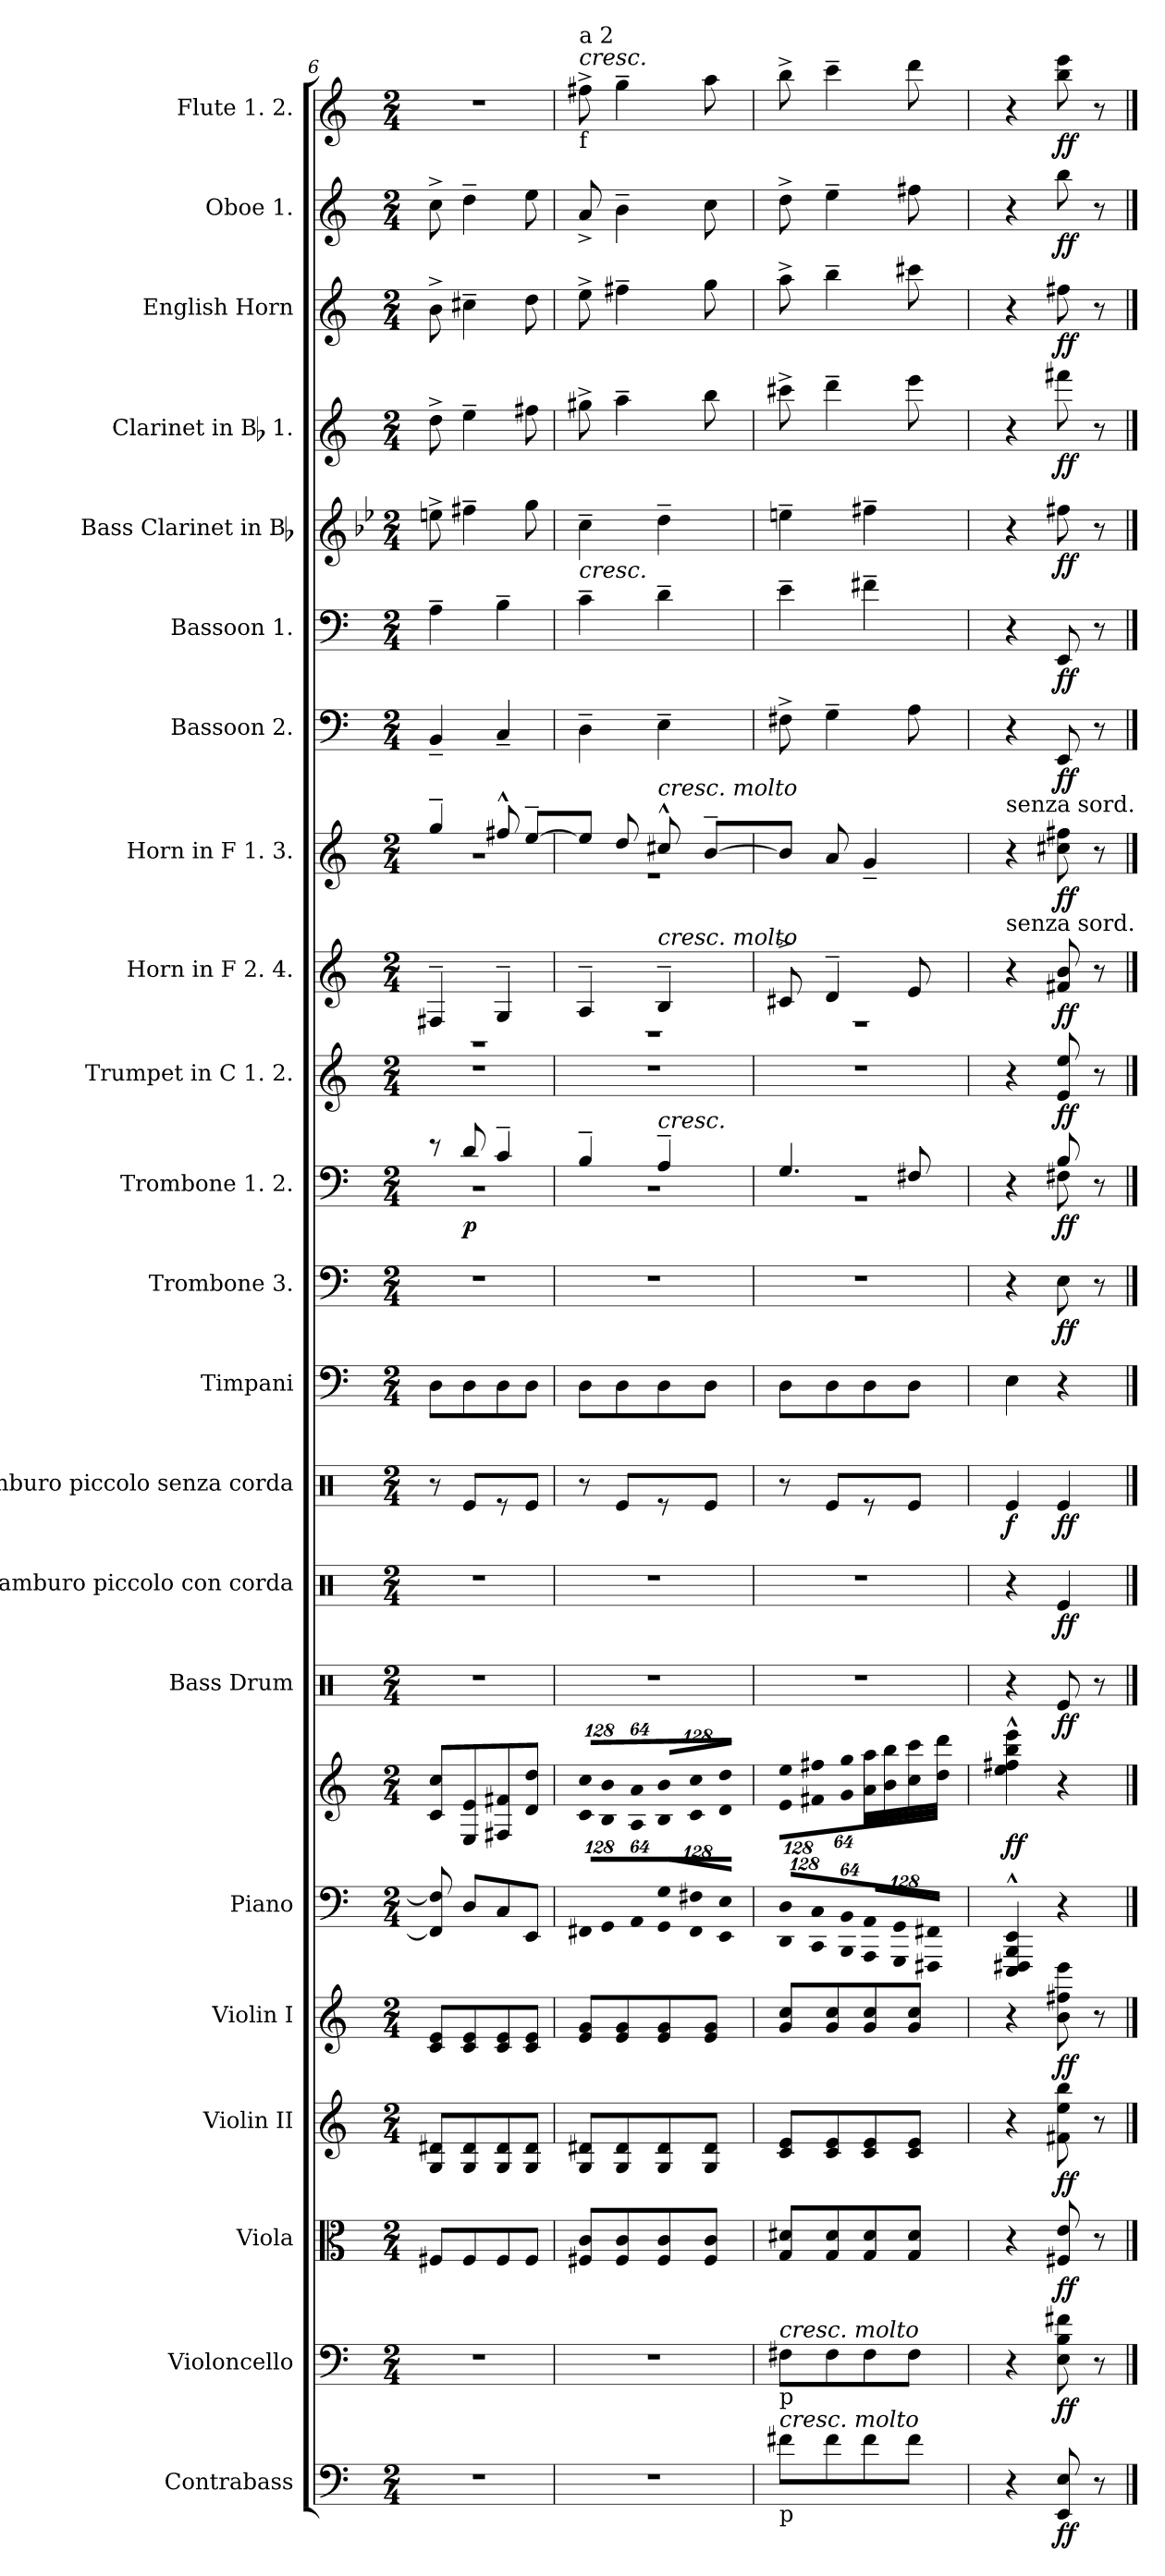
**kern	**dynam	**kern	**dynam	**kern	**dynam	**kern	**dynam	**kern	**dynam	**kern	**kern	**dynam	**kern	**dynam	**kern	**dynam	**kern	**dynam	**kern	**kern	**dynam	**kern	**dynam	**kern	**dynam	**kern	**dynam	**kern	**dynam	**kern	**dynam	**kern	**dynam	**kern	**dynam	**kern	**dynam	**kern	**dynam	**kern	**dynam	**kern	**dynam
*part22	*part22	*part21	*part21	*part20	*part20	*part19	*part19	*part18	*part18	*part17	*part17	*part17	*part16	*part16	*part15	*part15	*part14	*part14	*part13	*part12	*part12	*part11	*part11	*part10	*part10	*part9	*part9	*part8	*part8	*part7	*part7	*part6	*part6	*part5	*part5	*part4	*part4	*part3	*part3	*part2	*part2	*part1	*part1
*staff23	*staff23	*staff22	*staff22	*staff21	*staff21	*staff20	*staff20	*staff19	*staff19	*staff18	*staff17	*staff17/18	*staff16	*staff16	*staff15	*staff15	*staff14	*staff14	*staff13	*staff12	*staff12	*staff11	*staff11	*staff10	*staff10	*staff9	*staff9	*staff8	*staff8	*staff7	*staff7	*staff6	*staff6	*staff5	*staff5	*staff4	*staff4	*staff3	*staff3	*staff2	*staff2	*staff1	*staff1
*I"Contrabass	*	*I"Violoncello	*	*I"Viola	*	*I"Violin II	*	*I"Violin I	*	*I"Piano	*	*	*I"Bass Drum	*	*I"Tamburo piccolo con corda	*	*I"Tamburo piccolo senza corda	*	*I"Timpani	*I"Trombone 3.	*	*I"Trombone 1. 2.	*	*I"Trumpet in C 1. 2.	*	*I"Horn in F 2. 4.	*	*I"Horn in F 1. 3.	*	*I"Bassoon 2.	*	*I"Bassoon 1.	*	*I"Bass Clarinet in Bb	*	*I"Clarinet in Bb 1.	*	*I"English Horn	*	*I"Oboe 1.	*	*I"Flute 1. 2.	*
*I'Cb.	*	*I'Vc.	*	*I'Vla.	*	*I'Vln. II	*	*I'Vln. I	*	*I'Pno.	*	*	*I'B. D.	*	*	*	*	*	*I'Timp.	*I'Tbn.	*	*I'Tbn.	*	*	*	*I'Hn.	*	*I'Hn.	*	*I'Bsn.	*	*I'Bsn.	*	*I'B. Cl.	*	*I'Cl.	*	*	*	*I'Ob.	*	*I'Fl.	*
*clefF4	*	*clefF4	*	*clefC3	*	*clefG2	*	*clefG2	*	*clefF4	*clefG2	*	*clefX	*	*clefX	*	*clefX	*	*clefF4	*clefF4	*	*clefF4	*	*clefG2	*	*clefG2	*	*clefG2	*	*clefF4	*	*clefF4	*	*clefG2	*	*clefG2	*	*clefG2	*	*clefG2	*	*clefG2	*
*ITrd7c12	*	*	*	*	*	*	*	*	*	*	*	*	*	*	*	*	*	*	*	*	*	*	*	*	*	*ITrd4c7	*	*ITrd4c7	*	*	*	*	*	*ITrd8c14	*	*ITrd1c2	*	*ITrd4c7	*	*	*	*	*
*k[]	*	*k[]	*	*k[]	*	*k[]	*	*k[]	*	*k[]	*k[]	*	*k[]	*	*k[]	*	*k[]	*	*k[]	*k[]	*	*k[]	*	*k[]	*	*k[b-]	*	*k[b-]	*	*k[]	*	*k[]	*	*k[b-e-]	*	*k[b-e-]	*	*k[b-]	*	*k[]	*	*k[]	*
*M2/4	*	*M2/4	*	*M2/4	*	*M2/4	*	*M2/4	*	*M2/4	*M2/4	*	*M2/4	*	*M2/4	*	*M2/4	*	*M2/4	*M2/4	*	*M2/4	*	*M2/4	*	*M2/4	*	*M2/4	*	*M2/4	*	*M2/4	*	*M2/4	*	*M2/4	*	*M2/4	*	*M2/4	*	*M2/4	*
=6	=6	=6	=6	=6	=6	=6	=6	=6	=6	=6	=6	=6	=6	=6	=6	=6	=6	=6	=6	=6	=6	=6	=6	=6	=6	=6	=6	=6	=6	=6	=6	=6	=6	=6	=6	=6	=6	=6	=6	=6	=6	=6	=6
!	!	!	!	!	!	!	!	!	!	!	!	!	!	!	!	!	!	!	!	!	!	!LO:TX:a:t=con sord.	!	!	!	!	!	!	!	!	!	!	!	!	!	!	!	!	!	!	!	!	!
!LO:N:vis=1	!	!LO:N:vis=1	!	!	!	!	!	!	!	!	!	!	!LO:N:vis=1	!	!LO:N:vis=1	!	!	!	!	!LO:N:vis=1	!	!	!	!LO:N:vis=1	!	!	!	!	!	!	!	!	!	!	!	!	!	!	!	!	!	!LO:N:vis=1	!
*	*	*	*	*	*	*	*	*	*	*	*	*	*	*	*	*	*	*	*	*	*	*^	*	*	*	*^	*	*^	*	*	*	*	*	*	*	*	*	*	*	*	*	*	*
2r	.	2r	.	8F#Xi/L	.	8Gi/ 8d#XiL	.	8ci/ 8eiL	.	8FF#i/] 8F#i]	8ci/ 8cciL	.	2r	.	2r	.	8r	.	8Di\L	2r	.	8r	2r	.	2r	.	4BBn~i/	2r	.	4cc~i/	2r	.	4BB~i/	.	4A~i\	.	8en^i\	.	8cc^i\	.	8e^i\	.	8cc^i\	.	2r	.
.	.	.	.	8F#i/	.	8Gi/ 8d#i	.	8ci/ 8ei	.	8Di/L	8Ei/ 8ei	.	.	.	.	.	8Rei/L	.	8Di\	.	.	8di/	.	p	.	.	.	.	.	.	.	.	.	.	.	.	4f#X~i\	.	4dd~i\	.	4f#X~i\	.	4dd~i\	.	.	.
.	.	.	.	8F#i/	.	8Gi/ 8d#i	.	8ci/ 8ei	.	8Ci/	8F#Xi/ 8f#Xi	.	.	.	.	.	8r	.	8Di\	.	.	4c~i/	.	.	.	.	4C~i/	.	.	8bn^^i/	.	.	4C~i/	.	4B~i\	.	.	.	.	.	.	.	.	.	.	.
.	.	.	.	8F#i/J	.	8Gi/ 8d#iJ	.	8ci/ 8eiJ	.	8EEi/J	8di/ 8ddiJ	.	.	.	.	.	8Rei/J	.	8Di\J	.	.	.	.	.	.	.	.	.	.	[>8a~i/L	.	.	.	.	.	.	8gi\	.	8eeni\	.	8gi\	.	8eei\	.	.	.
=7	=7	=7	=7	=7	=7	=7	=7	=7	=7	=7	=7	=7	=7	=7	=7	=7	=7	=7	=7	=7	=7	=7	=7	=7	=7	=7	=7	=7	=7	=7	=7	=7	=7	=7	=7	=7	=7	=7	=7	=7	=7	=7	=7	=7	=7	=7
!LO:N:vis=1	!	!LO:N:vis=1	!	!	!	!	!	!	!	!	!	!	!	!	!	!	!	!	!	!	!	!	!	!	!	!	!	!	!	!	!	!	!	!	!	!	!	!	!	!	!	!	!	!	!	!
*	*	*	*	*	*	*	*	*	*	*Xbrackettup	*	*	*	*	*	*	*	*	*	*	*	*	*	*	*	*	*	*	*	*	*	*	*	*	*	*	*	*	*	*	*	*	*	*	*	*
!	!	!	!	!	!	!	!	!	!	!LO:N:vis=8	!	!	!	!	!	!	!	!	!	!	!	!	!	!	!	!	!	!	!	!	!	!	!	!	!	!	!	!	!	!	!	!	!	!	!	!
*	*	*	*	*	*	*	*	*	*	*	*Xbrackettup	*	*	*	*	*	*	*	*	*	*	*	*	*	*	*	*	*	*	*	*	*	*	*	*	*	*	*	*	*	*	*	*	*	*	*
!	!	!	!	!	!	!	!	!	!	!	!	!	!	!	!	!	!	!	!	!	!	!	!	!	!	!	!	!	!	!	!	!	!	!	!	!	!	!	!	!	!	!	!	!	!LO:TX:b:t=f	!
!	!	!	!	!	!	!	!	!	!	!	!	!	!	!	!	!	!	!	!	!	!	!	!	!	!	!	!	!	!	!	!	!	!	!	!	!	!	!	!	!	!	!	!	!	!LO:TX:i:t=cresc.	!
!	!	!	!	!	!	!	!	!	!	!	!	!	!	!	!	!	!	!	!	!	!	!	!	!	!	!	!	!	!	!	!	!	!	!	!	!	!	!	!	!	!	!	!	!	!LO:TX:a:t=a 2	!
!	!	!	!	!	!	!	!	!	!	!	!	!	!	!	!	!	!	!	!	!	!	!	!	!	!	!	!	!	!	!	!	!	!	!	!	!	!LO:TX:b:i:t=cresc.	!	!	!	!	!	!	!	!	!
!	!	!	!	!	!	!	!	!	!	!	!LO:N:vis=8	!	!LO:N:vis=1	!	!LO:N:vis=1	!	!	!	!	!LO:N:vis=1	!	!	!	!	!LO:N:vis=1	!	!	!	!	!	!	!	!	!	!	!	!	!	!	!	!	!	!	!	!	!
2r	.	2r	.	8F#Xi/ 8ciL	.	8Gi/ 8d#XiL	.	8ei/ 8giL	.	1024%85FF#Xi/L	1024%85ci/ 1024%85cciL	.	2r	.	2r	.	8r	.	8Di\L	2r	.	4B~i/	2r	.	2r	.	4D~i/	2r	.	8ai/J]	2r	.	4D~i\	.	4c~i\	.	4c~i\	.	8ff#X^i\	.	8a^i\	.	8a^i/	.	8ff#X^i\	.
!	!	!	!	!	!	!	!	!	!	!LO:N:vis=8	!LO:N:vis=8	!	!	!	!	!	!	!	!	!	!	!	!	!	!	!	!	!	!	!	!	!	!	!	!	!	!	!	!	!	!	!	!	!	!	!
.	.	.	.	.	.	.	.	.	.	1024%85GGi/	1024%85Bi/ 1024%85bi	.	.	.	.	.	.	.	.	.	.	.	.	.	.	.	.	.	.	.	.	.	.	.	.	.	.	.	.	.	.	.	.	.	.	.
.	.	.	.	8F#i/ 8ci	.	8Gi/ 8d#i	.	8ei/ 8gi	.	.	.	.	.	.	.	.	8Rei/L	.	8Di\	.	.	.	.	.	.	.	.	.	.	8gi/	.	.	.	.	.	.	.	.	4gg~i\	.	4bn~i\	.	4b~i\	.	4gg~i\	.
!	!	!	!	!	!	!	!	!	!	!LO:N:vis=8	!LO:N:vis=8	!	!	!	!	!	!	!	!	!	!	!	!	!	!	!	!	!	!	!	!	!	!	!	!	!	!	!	!	!	!	!	!	!	!	!
.	.	.	.	.	.	.	.	.	.	512%43AAi/J	512%43Ai/ 512%43aiJ	.	.	.	.	.	.	.	.	.	.	.	.	.	.	.	.	.	.	.	.	.	.	.	.	.	.	.	.	.	.	.	.	.	.	.
!	!	!	!	!	!	!	!	!	!	!	!	!	!	!	!	!	!	!	!	!	!	!	!	!	!	!	!	!	!	!LO:TX:a:i:t=cresc. molto	!	!	!	!	!	!	!	!	!	!	!	!	!	!	!	!
!	!	!	!	!	!	!	!	!	!	!	!	!	!	!	!	!	!	!	!	!	!	!	!	!	!	!	!LO:TX:a:i:t=cresc. molto	!	!	!	!	!	!	!	!	!	!	!	!	!	!	!	!	!	!	!
!	!	!	!	!	!	!	!	!	!	!	!	!	!	!	!	!	!	!	!	!	!	!LO:TX:a:i:t=cresc.	!	!	!	!	!	!	!	!	!	!	!	!	!	!	!	!	!	!	!	!	!	!	!	!
!	!	!	!	!	!	!	!	!	!	!LO:N:vis=8	!LO:N:vis=8	!	!	!	!	!	!	!	!	!	!	!	!	!	!	!	!	!	!	!	!	!	!	!	!	!	!	!	!	!	!	!	!	!	!	!
.	.	.	.	8F#i/ 8ci	.	8Gi/ 8d#i	.	8ei/ 8gi	.	1024%85GGi/ 1024%85GiL	1024%85Bi/ 1024%85biL	.	.	.	.	.	8r	.	8Di\	.	.	4A~i/	.	.	.	.	4E~i/	.	.	8f#X^^i/	.	.	4E~i\	.	4d~i\	.	4d~i\	.	.	.	.	.	.	.	.	.
!	!	!	!	!	!	!	!	!	!	!LO:N:vis=8	!LO:N:vis=8	!	!	!	!	!	!	!	!	!	!	!	!	!	!	!	!	!	!	!	!	!	!	!	!	!	!	!	!	!	!	!	!	!	!	!
.	.	.	.	.	.	.	.	.	.	1024%85FF#i/ 1024%85F#Xi	1024%85ci/ 1024%85cci	.	.	.	.	.	.	.	.	.	.	.	.	.	.	.	.	.	.	.	.	.	.	.	.	.	.	.	.	.	.	.	.	.	.	.
.	.	.	.	8F#i/ 8ciJ	.	8Gi/ 8d#iJ	.	8ei/ 8giJ	.	.	.	.	.	.	.	.	8Rei/J	.	8Di\J	.	.	.	.	.	.	.	.	.	.	[>8e~i/L	.	.	.	.	.	.	.	.	8aai\	.	8cci\	.	8cci\	.	8aai\	.
!	!	!	!	!	!	!	!	!	!	!LO:N:vis=8	!LO:N:vis=8	!	!	!	!	!	!	!	!	!	!	!	!	!	!	!	!	!	!	!	!	!	!	!	!	!	!	!	!	!	!	!	!	!	!	!
.	.	.	.	.	.	.	.	.	.	512%43EEi/ 512%43EiJ	512%43di/ 512%43ddiJ	.	.	.	.	.	.	.	.	.	.	.	.	.	.	.	.	.	.	.	.	.	.	.	.	.	.	.	.	.	.	.	.	.	.	.
*	*	*	*	*	*	*	*	*	*	*	*	*	*	*	*	*	*	*	*	*	*	*	*	*	*	*	*	*	*	*v	*v	*	*	*	*	*	*	*	*	*	*	*	*	*	*	*
=8	=8	=8	=8	=8	=8	=8	=8	=8	=8	=8	=8	=8	=8	=8	=8	=8	=8	=8	=8	=8	=8	=8	=8	=8	=8	=8	=8	=8	=8	=8	=8	=8	=8	=8	=8	=8	=8	=8	=8	=8	=8	=8	=8	=8	=8
!	!	!LO:TX:b:t=p	!	!	!	!	!	!	!	!	!	!	!	!	!	!	!	!	!	!	!	!	!	!	!	!	!	!	!	!	!	!	!	!	!	!	!	!	!	!	!	!	!	!	!
!	!	!LO:TX:i:t=cresc. molto	!	!	!	!	!	!	!	!	!	!	!	!	!	!	!	!	!	!	!	!	!	!	!	!	!	!	!	!	!	!	!	!	!	!	!	!	!	!	!	!	!	!	!
!LO:TX:b:t=p	!	!	!	!	!	!	!	!	!	!	!	!	!	!	!	!	!	!	!	!	!	!	!	!	!	!	!	!	!	!	!	!	!	!	!	!	!	!	!	!	!	!	!	!	!
!LO:TX:i:t=cresc. molto	!	!	!	!	!	!	!	!	!	!	!	!	!	!	!	!	!	!	!	!	!	!	!	!	!	!	!	!	!	!	!	!	!	!	!	!	!	!	!	!	!	!	!	!	!
!	!	!	!	!	!	!	!	!	!	!LO:N:vis=8	!LO:N:vis=8	!	!LO:N:vis=1	!	!LO:N:vis=1	!	!	!	!	!LO:N:vis=1	!	!	!	!	!LO:N:vis=1	!	!	!	!	!	!	!	!	!	!	!	!	!	!	!	!	!	!	!	!
8F#Xi\L	.	8F#Xi\L	.	8Gi/ 8d#XiL	.	8ci/ 8eiL	.	8gi/ 8cciL	.	1024%85DDi/ 1024%85DiL	1024%85ei\ 1024%85eeiL	.	2r	.	2r	.	8r	.	8Di\L	2r	.	4.Gi/	2r	.	2r	.	8F#X^i/	2r	.	8ei/J]	.	8F#X^i\	.	4e~i\	.	4en~i\	.	8bbn^i\	.	8dd^i\	.	8dd^i\	.	8bb^i\	.
!	!	!	!	!	!	!	!	!	!	!LO:N:vis=8	!LO:N:vis=8	!	!	!	!	!	!	!	!	!	!	!	!	!	!	!	!	!	!	!	!	!	!	!	!	!	!	!	!	!	!	!	!	!	!
.	.	.	.	.	.	.	.	.	.	1024%85CCi/ 1024%85Ci	1024%85f#Xi\ 1024%85ff#Xi	.	.	.	.	.	.	.	.	.	.	.	.	.	.	.	.	.	.	.	.	.	.	.	.	.	.	.	.	.	.	.	.	.	.
8F#i\	.	8F#i\	.	8Gi/ 8d#i	.	8ci/ 8ei	.	8gi/ 8cci	.	.	.	.	.	.	.	.	8Rei/L	.	8Di\	.	.	.	.	.	.	.	4G~i/	.	.	8di/	.	4G~i\	.	.	.	.	.	4ccc~i\	.	4ee~i\	.	4ee~i\	.	4ccc~i\	.
!	!	!	!	!	!	!	!	!	!	!LO:N:vis=8	!LO:N:vis=8	!	!	!	!	!	!	!	!	!	!	!	!	!	!	!	!	!	!	!	!	!	!	!	!	!	!	!	!	!	!	!	!	!	!
.	.	.	.	.	.	.	.	.	.	512%43BBBi/ 512%43BBiJ	512%43gi\ 512%43ggiJ	.	.	.	.	.	.	.	.	.	.	.	.	.	.	.	.	.	.	.	.	.	.	.	.	.	.	.	.	.	.	.	.	.	.
!	!	!	!	!	!	!	!	!	!	!LO:N:vis=8	!	!	!	!	!	!	!	!	!	!	!	!	!	!	!	!	!	!	!	!	!	!	!	!	!	!	!	!	!	!	!	!	!	!	!
8F#i\	.	8F#i\	.	8Gi/ 8d#i	.	8ci/ 8ei	.	8gi/ 8cci	.	1024%85AAAi/ 1024%85AAiL	16ai\ 16aaiLL	.	.	.	.	.	8r	.	8Di\	.	.	.	.	.	.	.	.	.	.	4c~i/	.	.	.	4f#X~i\	.	4f#X~i\	.	.	.	.	.	.	.	.	.
.	.	.	.	.	.	.	.	.	.	.	16bi\ 16bbi	.	.	.	.	.	.	.	.	.	.	.	.	.	.	.	.	.	.	.	.	.	.	.	.	.	.	.	.	.	.	.	.	.	.
!	!	!	!	!	!	!	!	!	!	!LO:N:vis=8	!	!	!	!	!	!	!	!	!	!	!	!	!	!	!	!	!	!	!	!	!	!	!	!	!	!	!	!	!	!	!	!	!	!	!
.	.	.	.	.	.	.	.	.	.	1024%85GGGi/ 1024%85GGi	.	.	.	.	.	.	.	.	.	.	.	.	.	.	.	.	.	.	.	.	.	.	.	.	.	.	.	.	.	.	.	.	.	.	.
8F#i\J	.	8F#i\J	.	8Gi/ 8d#iJ	.	8ci/ 8eiJ	.	8gi/ 8cciJ	.	.	16cci\ 16ccci	.	.	.	.	.	8Rei/J	.	8Di\J	.	.	8F#Xi/	.	.	.	.	8Ai/	.	.	.	.	8Ai\	.	.	.	.	.	8dddi\	.	8ff#Xi\	.	8ff#Xi\	.	8dddi\	.
!	!	!	!	!	!	!	!	!	!	!LO:N:vis=8	!	!	!	!	!	!	!	!	!	!	!	!	!	!	!	!	!	!	!	!	!	!	!	!	!	!	!	!	!	!	!	!	!	!	!
.	.	.	.	.	.	.	.	.	.	512%43FFF#Xi/ 512%43FF#XiJ	.	.	.	.	.	.	.	.	.	.	.	.	.	.	.	.	.	.	.	.	.	.	.	.	.	.	.	.	.	.	.	.	.	.	.
.	.	.	.	.	.	.	.	.	.	.	16ddi\ 16dddiJJ	.	.	.	.	.	.	.	.	.	.	.	.	.	.	.	.	.	.	.	.	.	.	.	.	.	.	.	.	.	.	.	.	.	.
*	*	*	*	*	*	*	*	*	*	*	*	*	*	*	*	*	*	*	*	*	*	*	*	*	*	*	*v	*v	*	*	*	*	*	*	*	*	*	*	*	*	*	*	*	*	*
=9	=9	=9	=9	=9	=9	=9	=9	=9	=9	=9	=9	=9	=9	=9	=9	=9	=9	=9	=9	=9	=9	=9	=9	=9	=9	=9	=9	=9	=9	=9	=9	=9	=9	=9	=9	=9	=9	=9	=9	=9	=9	=9	=9	=9
!	!	!	!	!	!	!	!	!	!	!	!	!	!	!	!	!	!	!	!	!	!	!	!	!	!	!	!	!	!LO:TX:a:t=senza sord.	!	!	!	!	!	!	!	!	!	!	!	!	!	!	!
!	!	!	!	!	!	!	!	!	!	!	!	!	!	!	!	!	!	!	!	!	!	!	!	!	!	!	!LO:TX:a:t=senza sord.	!	!	!	!	!	!	!	!	!	!	!	!	!	!	!	!	!
4r	.	4r	.	4r	.	4r	.	4r	.	4EEEi/^^ 4FFF#Xi^^ 4BBBi^^ 4EEi^^	4eei\^^ 4ff#Xi^^ 4bbi^^ 4eeei^^	ff	4r	.	4r	.	4Rei/	f	4Ei\	4r	.	4ryy	4r	.	4r	.	4r	.	4r	.	4r	.	4r	.	4r	.	4r	.	4r	.	4r	.	4r	.
8EEEi/ 8EEi	ff	8Ei\ 8Bi 8f#Xi	ff	8F#Xi/ 8ei	ff	8f#Xi\ 8eei 8bbi	ff	8bi\ 8ff#Xi 8eeei	ff	4r	4r	.	8Rei/	ff	4Rei/	ff	4Rei/	ff	4r	8Ei\	ff	8Bi/	8F#Xi\	ff	8ei/ 8eei	ff	8Bni/ 8ei	ff	8f#Xi\ 8bni	ff	8EEi/	ff	8EEi/	ff	8f#Xi\	ff	8eeeni\	ff	8bni\	ff	8bbi\	ff	8bbi\ 8eeei	ff
8r	.	8r	.	8r	.	8r	.	8r	.	.	.	.	8r	.	.	.	.	.	.	8r	.	8ryy	8r	.	8r	.	8r	.	8r	.	8r	.	8r	.	8r	.	8r	.	8r	.	8r	.	8r	.
*	*	*	*	*	*	*	*	*	*	*	*	*	*	*	*	*	*	*	*	*	*	*v	*v	*	*	*	*	*	*	*	*	*	*	*	*	*	*	*	*	*	*	*	*	*
==	==	==	==	==	==	==	==	==	==	==	==	==	==	==	==	==	==	==	==	==	==	==	==	==	==	==	==	==	==	==	==	==	==	==	==	==	==	==	==	==	==	==	==
*-	*-	*-	*-	*-	*-	*-	*-	*-	*-	*-	*-	*-	*-	*-	*-	*-	*-	*-	*-	*-	*-	*-	*-	*-	*-	*-	*-	*-	*-	*-	*-	*-	*-	*-	*-	*-	*-	*-	*-	*-	*-	*-	*-
